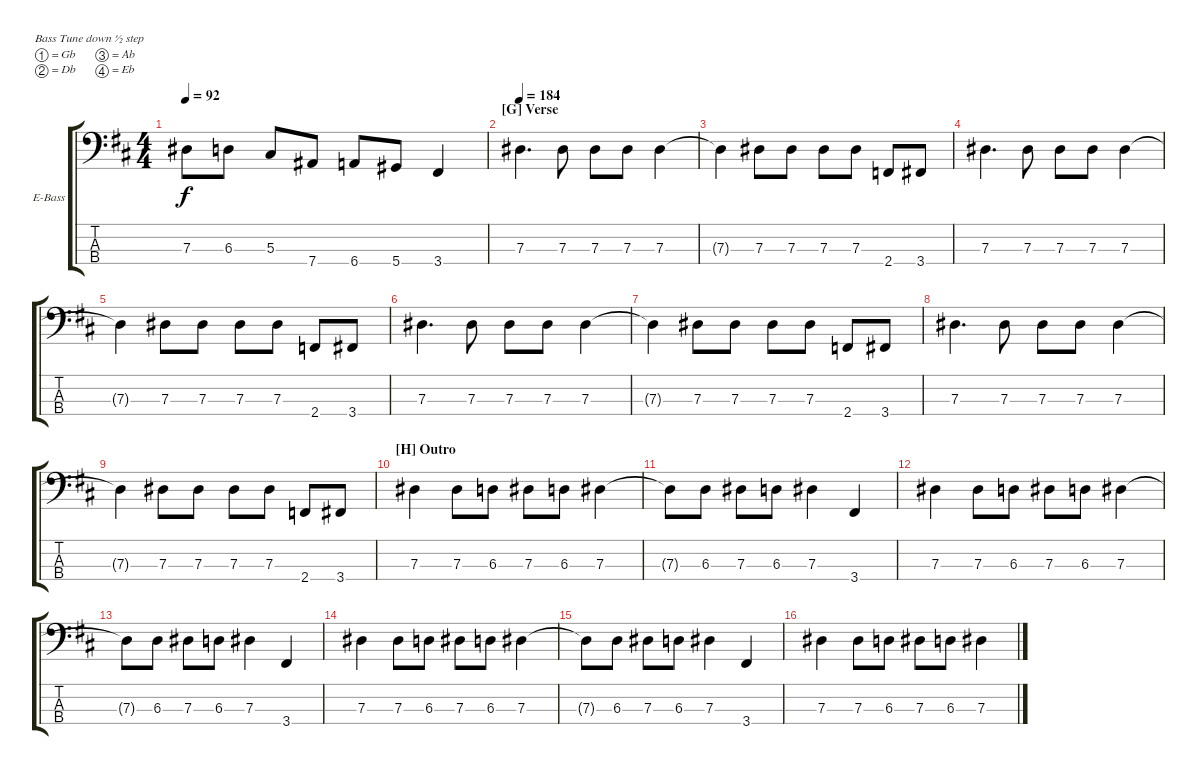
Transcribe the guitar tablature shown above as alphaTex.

\defaultSystemsLayout 4
\bracketExtendMode groupsimilarinstruments
\firstSystemTrackNameOrientation horizontal
\otherSystemsTrackNameOrientation horizontal
\track ("Bass" "E-Bass") {instrument electricbassfinger}
\staff {score tabs}
\tuning (Gb2 Db2 Ab1 Eb1)
\ts (4 4)
\tempo 92
\clef f4
\ks d
7.3.8{dy f} 6.3.8 5.3.8 7.4.8 6.4.8 5.4.8 3.4.4 |
\section ("G" "Verse")
\tempo 184
7.3.4{d} 7.3.8 7.3.8 7.3.8 7.3.4 |
7.3{t}.4 7.3.8 7.3.8 7.3.8 7.3.8 2.4.8 3.4.8 |
7.3.4{d} 7.3.8 7.3.8 7.3.8 7.3.4 |
7.3{t}.4 7.3.8 7.3.8 7.3.8 7.3.8 2.4.8 3.4.8 |
7.3.4{d} 7.3.8 7.3.8 7.3.8 7.3.4 |
7.3{t}.4 7.3.8 7.3.8 7.3.8 7.3.8 2.4.8 3.4.8 |
7.3.4{d} 7.3.8 7.3.8 7.3.8 7.3.4 |
7.3{t}.4 7.3.8 7.3.8 7.3.8 7.3.8 2.4.8 3.4.8 |
\section ("H" "Outro")
7.3.4 7.3.8 6.3.8 7.3.8 6.3.8 7.3.4 |
7.3{t}.8 6.3.8 7.3.8 6.3.8 7.3.4 3.4.4 |
7.3.4 7.3.8 6.3.8 7.3.8 6.3.8 7.3.4 |
7.3{t}.8 6.3.8 7.3.8 6.3.8 7.3.4 3.4.4 |
7.3.4 7.3.8 6.3.8 7.3.8 6.3.8 7.3.4 |
7.3{t}.8 6.3.8 7.3.8 6.3.8 7.3.4 3.4.4 |
7.3.4 7.3.8 6.3.8 7.3.8 6.3.8 7.3.4
